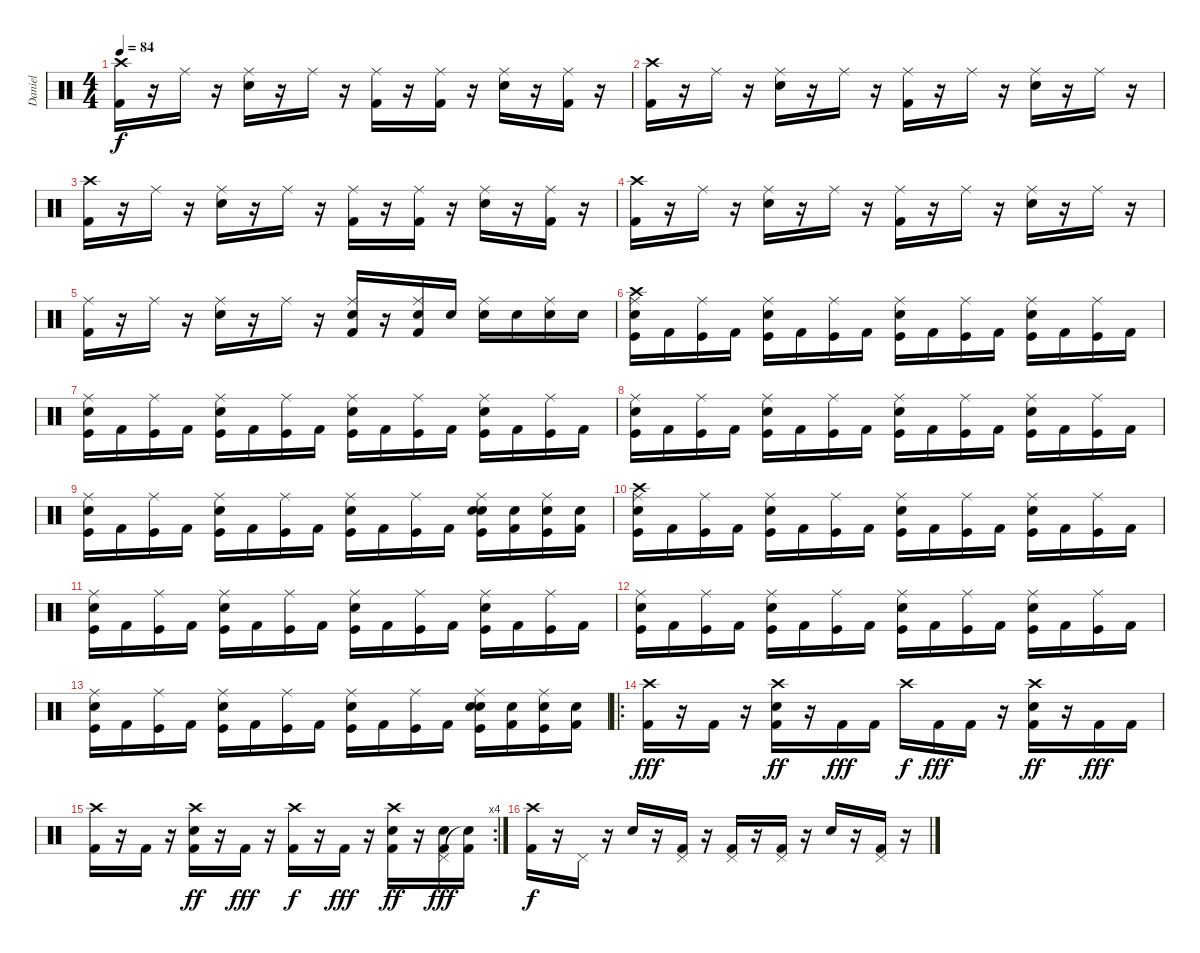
\track ("Daniel" "Daniel") {instrument percussion}
\staff {score}
\articulation defaults
\ts (4 4)
\tempo 84
\clef neutral
\ks c
("Crash high (hit)" "Kick (hit) 2").16{dy f} r.16 "Ride (middle)".16 r.16 ("Ride (middle)" "Snare (hit) 2").16 r.16 "Ride (middle)".16 r.16 ("Ride (middle)" "Kick (hit) 2").16 r.16 ("Ride (middle)" "Kick (hit) 2").16 r.16 ("Ride (middle)" "Snare (hit) 2").16 r.16 ("Ride (middle)" "Kick (hit) 2").16 r.16 |
("Crash high (hit)" "Kick (hit) 2").16 r.16 "Ride (middle)".16 r.16 ("Ride (middle)" "Snare (hit) 2").16 r.16 "Ride (middle)".16 r.16 ("Ride (middle)" "Kick (hit) 2").16 r.16 "Ride (middle)".16 r.16 ("Ride (middle)" "Snare (hit) 2").16 r.16 "Ride (middle)".16 r.16 |
("Crash high (hit)" "Kick (hit) 2").16 r.16 "Ride (middle)".16 r.16 ("Ride (middle)" "Snare (hit) 2").16 r.16 "Ride (middle)".16 r.16 ("Ride (middle)" "Kick (hit) 2").16 r.16 ("Ride (middle)" "Kick (hit) 2").16 r.16 ("Ride (middle)" "Snare (hit) 2").16 r.16 ("Ride (middle)" "Kick (hit) 2").16 r.16 |
("Crash high (hit)" "Kick (hit) 2").16 r.16 "Ride (middle)".16 r.16 ("Ride (middle)" "Snare (hit) 2").16 r.16 "Ride (middle)".16 r.16 ("Ride (middle)" "Kick (hit) 2").16 r.16 "Ride (middle)".16 r.16 ("Ride (middle)" "Snare (hit) 2").16 r.16 "Ride (middle)".16 r.16 |
("Ride (middle)" "Kick (hit) 2").16 r.16 "Ride (middle)".16 r.16 ("Ride (middle)" "Snare (hit) 2").16 r.16 "Ride (middle)".16 r.16 ("Ride (middle)" "Snare (hit) 2" "Kick (hit) 2").16 r.16 ("Ride (middle)" "Snare (hit) 2" "Kick (hit) 2").16 "Electric Snare (hit)".16 ("Ride (middle)" "Snare (hit) 2").16 "Snare (hit) 2".16 ("Ride (middle)" "Snare (hit) 2").16 "Snare (hit) 2".16 |
("Ride (middle)" "Snare (hit) 2" "Crash high (hit)" "Kick (hit)").16 "Kick (hit) 2".16 ("Ride (middle)" "Kick (hit)").16 "Kick (hit) 2".16 ("Ride (middle)" "Snare (hit) 2" "Kick (hit)").16 "Kick (hit) 2".16 ("Ride (middle)" "Kick (hit)").16 "Kick (hit) 2".16 ("Ride (middle)" "Snare (hit) 2" "Kick (hit)").16 "Kick (hit) 2".16 ("Ride (middle)" "Kick (hit)").16 "Kick (hit) 2".16 ("Ride (middle)" "Snare (hit) 2" "Kick (hit)").16 "Kick (hit) 2".16 ("Ride (middle)" "Kick (hit)").16 "Kick (hit) 2".16 |
("Ride (middle)" "Snare (hit) 2" "Kick (hit)").16 "Kick (hit) 2".16 ("Ride (middle)" "Kick (hit)").16 "Kick (hit) 2".16 ("Ride (middle)" "Snare (hit) 2" "Kick (hit)").16 "Kick (hit) 2".16 ("Ride (middle)" "Kick (hit)").16 "Kick (hit) 2".16 ("Ride (middle)" "Snare (hit) 2" "Kick (hit)").16 "Kick (hit) 2".16 ("Ride (middle)" "Kick (hit)").16 "Kick (hit) 2".16 ("Ride (middle)" "Snare (hit) 2" "Kick (hit)").16 "Kick (hit) 2".16 ("Ride (middle)" "Kick (hit)").16 "Kick (hit) 2".16 |
("Ride (middle)" "Snare (hit) 2" "Kick (hit)").16 "Kick (hit) 2".16 ("Ride (middle)" "Kick (hit)").16 "Kick (hit) 2".16 ("Ride (middle)" "Snare (hit) 2" "Kick (hit)").16 "Kick (hit) 2".16 ("Ride (middle)" "Kick (hit)").16 "Kick (hit) 2".16 ("Ride (middle)" "Snare (hit) 2" "Kick (hit)").16 "Kick (hit) 2".16 ("Ride (middle)" "Kick (hit)").16 "Kick (hit) 2".16 ("Ride (middle)" "Snare (hit) 2" "Kick (hit)").16 "Kick (hit) 2".16 ("Ride (middle)" "Kick (hit)").16 "Kick (hit) 2".16 |
("Ride (middle)" "Snare (hit) 2" "Kick (hit)").16 "Kick (hit) 2".16 ("Ride (middle)" "Kick (hit)").16 "Kick (hit) 2".16 ("Ride (middle)" "Snare (hit) 2" "Kick (hit)").16 "Kick (hit) 2".16 ("Ride (middle)" "Kick (hit)").16 "Kick (hit) 2".16 ("Ride (middle)" "Snare (hit) 2" "Kick (hit)").16 "Kick (hit) 2".16 ("Ride (middle)" "Kick (hit)").16 "Kick (hit) 2".16 ("Ride (middle)" "Snare (hit) 2" "Snare (hit) 2" "Kick (hit)").16 ("Snare (hit) 2" "Kick (hit) 2").16 ("Ride (middle)" "Snare (hit) 2" "Kick (hit)").16 ("Snare (hit) 2" "Kick (hit) 2").16 |
("Ride (middle)" "Snare (hit) 2" "Crash high (hit)" "Kick (hit)").16 "Kick (hit) 2".16 ("Ride (middle)" "Kick (hit)").16 "Kick (hit) 2".16 ("Ride (middle)" "Snare (hit) 2" "Kick (hit)").16 "Kick (hit) 2".16 ("Ride (middle)" "Kick (hit)").16 "Kick (hit) 2".16 ("Ride (middle)" "Snare (hit) 2" "Kick (hit)").16 "Kick (hit) 2".16 ("Ride (middle)" "Kick (hit)").16 "Kick (hit) 2".16 ("Ride (middle)" "Snare (hit) 2" "Kick (hit)").16 "Kick (hit) 2".16 ("Ride (middle)" "Kick (hit)").16 "Kick (hit) 2".16 |
("Ride (middle)" "Snare (hit) 2" "Kick (hit)").16 "Kick (hit) 2".16 ("Ride (middle)" "Kick (hit)").16 "Kick (hit) 2".16 ("Ride (middle)" "Snare (hit) 2" "Kick (hit)").16 "Kick (hit) 2".16 ("Ride (middle)" "Kick (hit)").16 "Kick (hit) 2".16 ("Ride (middle)" "Snare (hit) 2" "Kick (hit)").16 "Kick (hit) 2".16 ("Ride (middle)" "Kick (hit)").16 "Kick (hit) 2".16 ("Ride (middle)" "Snare (hit) 2" "Kick (hit)").16 "Kick (hit) 2".16 ("Ride (middle)" "Kick (hit)").16 "Kick (hit) 2".16 |
("Ride (middle)" "Snare (hit) 2" "Kick (hit)").16 "Kick (hit) 2".16 ("Ride (middle)" "Kick (hit)").16 "Kick (hit) 2".16 ("Ride (middle)" "Snare (hit) 2" "Kick (hit)").16 "Kick (hit) 2".16 ("Ride (middle)" "Kick (hit)").16 "Kick (hit) 2".16 ("Ride (middle)" "Snare (hit) 2" "Kick (hit)").16 "Kick (hit) 2".16 ("Ride (middle)" "Kick (hit)").16 "Kick (hit) 2".16 ("Ride (middle)" "Snare (hit) 2" "Kick (hit)").16 "Kick (hit) 2".16 ("Ride (middle)" "Kick (hit)").16 "Kick (hit) 2".16 |
("Ride (middle)" "Snare (hit) 2" "Kick (hit)").16 "Kick (hit) 2".16 ("Ride (middle)" "Kick (hit)").16 "Kick (hit) 2".16 ("Ride (middle)" "Snare (hit) 2" "Kick (hit)").16 "Kick (hit) 2".16 ("Ride (middle)" "Kick (hit)").16 "Kick (hit) 2".16 ("Ride (middle)" "Snare (hit) 2" "Kick (hit)").16 "Kick (hit) 2".16 ("Ride (middle)" "Kick (hit)").16 "Kick (hit) 2".16 ("Ride (middle)" "Snare (hit) 2" "Snare (hit) 2" "Kick (hit)").16 ("Snare (hit) 2" "Kick (hit) 2").16 ("Ride (middle)" "Snare (hit) 2" "Kick (hit)").16 ("Snare (hit) 2" "Kick (hit) 2").16 |
\ro
("Crash high (hit)" "Kick (hit) 2").16{dy fff} r.16 "Kick (hit) 2".16 r.16 ("Crash high (hit)" "Snare (hit) 2" "Kick (hit) 2").16{dy ff} r.16 "Kick (hit) 2".16{dy fff} "Kick (hit) 2".16 "Crash high (hit)".16{dy f} "Kick (hit) 2".16{dy fff} "Kick (hit) 2".16 r.16 ("Crash high (hit)" "Snare (hit) 2" "Kick (hit) 2").16{dy ff} r.16 "Kick (hit) 2".16{dy fff} "Kick (hit) 2".16 |
\rc 4
("Crash high (hit)" "Kick (hit) 2").16 r.16 "Kick (hit) 2".16 r.16 ("Crash high (hit)" "Snare (hit) 2" "Kick (hit) 2").16{dy ff} r.16 "Kick (hit) 2".16{dy fff} r.16 ("Crash high (hit)" "Kick (hit) 2").16{dy f} r.16 "Kick (hit) 2".16{dy fff} r.16 ("Crash high (hit)" "Snare (hit) 2" "Kick (hit) 2").16{dy ff} r.16 ("Pedal Hi-Hat (hit)" "Electric Snare (hit)" "Kick (hit) 2").16{dy fff} ("Snare (hit)"{t} "Kick (hit) 2").16 |
("Crash high (hit)" "Kick (hit) 2").16{dy f} r.16 "Pedal Hi-Hat (hit)".16 r.16 "Electric Snare (hit)".16 r.16 ("Pedal Hi-Hat (hit)" "Kick (hit) 2").16 r.16 ("Pedal Hi-Hat (hit)" "Kick (hit) 2").16 r.16 ("Pedal Hi-Hat (hit)" "Kick (hit) 2").16 r.16 "Electric Snare (hit)".16 r.16 ("Pedal Hi-Hat (hit)" "Kick (hit) 2").16 r.16
